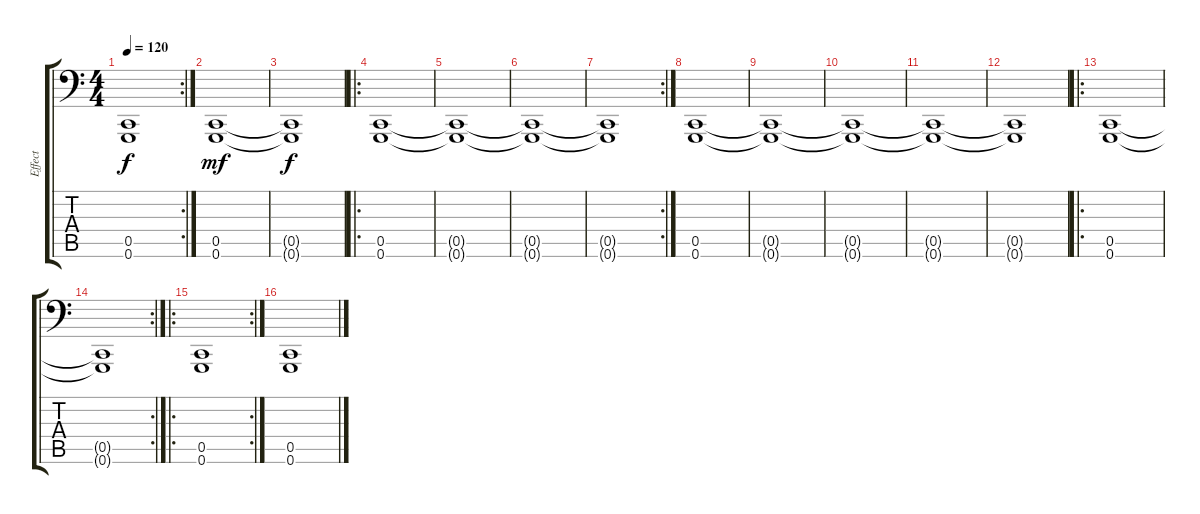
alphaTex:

\track ("Effect" "Effect") {instrument applause}
\staff {score tabs}
\tuning (G3 D3 Bb2 F2 C2 G1) {hide}
\rc 2
\ts (4 4)
\tempo 120
\clef f4
\ks c
(0.5{t} 0.6{t}).1{dy f} |
(0.5 0.6).1{dy mf} |
(0.5{t} 0.6{t}).1{dy f} |
\ro
(0.5 0.6).1 |
(0.5{t} 0.6{t}).1 |
(0.5{t} 0.6{t}).1 |
\rc 2
(0.5{t} 0.6{t}).1 |
(0.5 0.6).1 |
(0.5{t} 0.6{t}).1 |
(0.5{t} 0.6{t}).1 |
(0.5{t} 0.6{t}).1 |
(0.5{t} 0.6{t}).1 |
\ro
(0.5 0.6).1 |
\rc 2
(0.5{t} 0.6{t}).1 |
\ro
\rc 2
(0.5 0.6).1 |
(0.5 0.6).1
